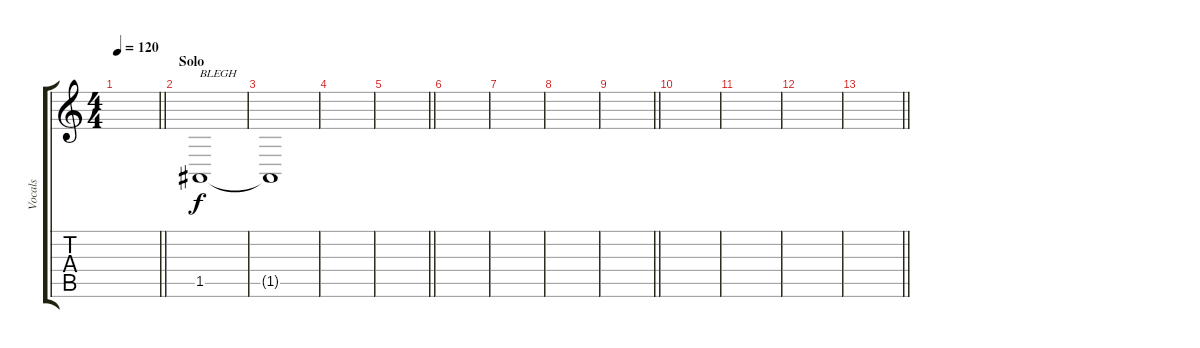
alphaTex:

\track ("Vocals" "Vocals") {instrument oboe}
\staff {score tabs}
\tuning (E4 B3 G3 D3 A2 D2) {hide}
\ts (4 4)
\tempo 120
\clef g2
\barLineRight lightlight
\ks c
|
\section ("" "Solo")
1.5.1{txt "BLEGH"} |
1.5{t}.1 |
|
\barLineRight lightlight
|
|
|
|
\barLineRight lightlight
|
\section ("" "")
|
|
|
\barLineRight lightlight
